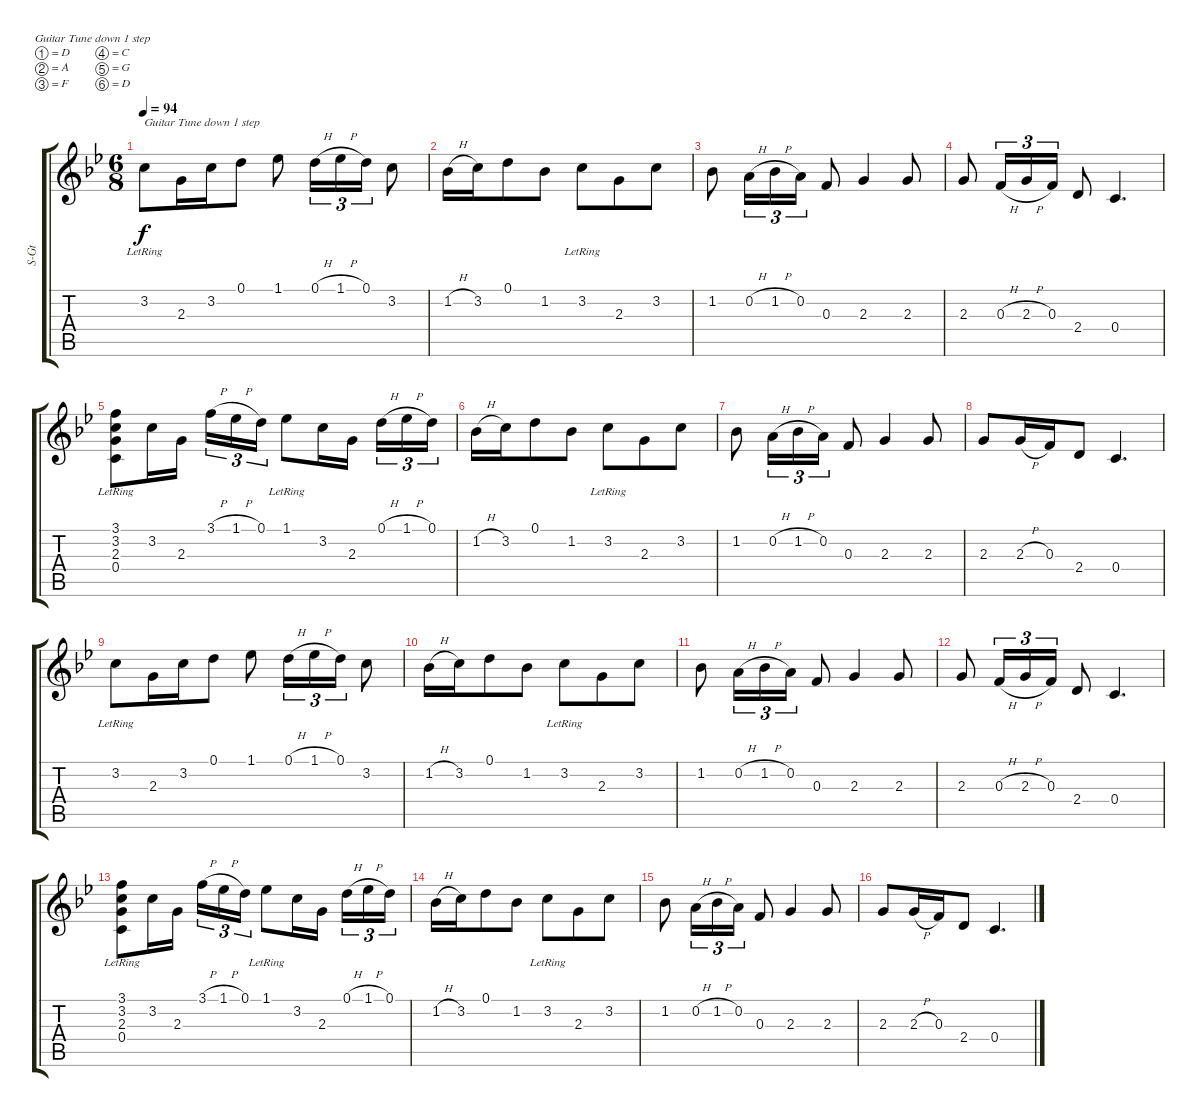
\bracketExtendMode groupsimilarinstruments
\otherSystemsTrackNameOrientation horizontal
\track ("Lead" "S-Gt") {instrument acousticguitarsteel}
\staff {score tabs}
\tuning (D4 A3 F3 C3 G2 D2)
\ts (6 8)
\beaming (8 3 3)
\tempo 94
\clef g2
\ks bb
3.2{lr acc forcenatural}.8{txt "Guitar Tune down 1 step" dy f instrument acousticguitarsteel beam Down} 2.3{acc forcenatural}.16{beam Down} 3.2{acc forcenatural}.16{beam Down} 0.1{acc forcenatural}.8{beam Down} 1.1{acc forcenatural}.8{beam Down} 0.1{h acc forcenatural}.16{tu (3 2) beam Down} 1.1{h acc forcenatural}.16{tu (3 2) beam Down} 0.1{acc forcenatural}.16{tu (3 2) beam Down} 3.2{acc forcenatural}.8{beam Down} |
1.2{h acc forcenatural}.16{beam Down} 3.2{acc forcenatural}.16{beam Down} 0.1{acc forcenatural}.8{beam Down} 1.2{acc forcenatural}.8{beam Down} 3.2{lr acc forcenatural}.8{beam Down} 2.3{acc forcenatural}.8{beam Down} 3.2{acc forcenatural}.8{beam Down} |
1.2{acc forcenatural}.8{beam Down} 0.2{h acc forcenatural}.16{tu (3 2) beam Down} 1.2{h acc forcenatural}.16{tu (3 2) beam Down} 0.2{acc forcenatural}.16{tu (3 2) beam Down} 0.3{acc forcenatural}.8{beam Up} 2.3{acc forcenatural}.4{beam Up} 2.3{acc forcenatural}.8{beam Up} |
2.3{acc forcenatural}.8{beam Up} 0.3{h acc forcenatural}.16{tu (3 2) beam Up} 2.3{h acc forcenatural}.16{tu (3 2) beam Up} 0.3{acc forcenatural}.16{tu (3 2) beam Up} 2.4{acc forcenatural}.8{beam Up} 0.4{acc forcenatural}.4{d beam Up} |
(3.1{lr acc forcenatural} 3.2{acc forcenatural} 2.3{acc forcenatural} 0.4{lr acc forcenatural}).8{beam Down} 3.2{acc forcenatural}.16{beam Down} 2.3{acc forcenatural}.16{beam Down} 3.1{h acc forcenatural}.16{tu (3 2) beam Down} 1.1{h acc forcenatural}.16{tu (3 2) beam Down} 0.1{acc forcenatural}.16{tu (3 2) beam Down} 1.1{lr acc forcenatural}.8{beam Down} 3.2{acc forcenatural}.16{beam Down} 2.3{acc forcenatural}.16{beam Down} 0.1{h acc forcenatural}.16{tu (3 2) beam Down} 1.1{h acc forcenatural}.16{tu (3 2) beam Down} 0.1{acc forcenatural}.16{tu (3 2) beam Down} |
1.2{h acc forcenatural}.16{beam Down} 3.2{acc forcenatural}.16{beam Down} 0.1{acc forcenatural}.8{beam Down} 1.2{acc forcenatural}.8{beam Down} 3.2{lr acc forcenatural}.8{beam Down} 2.3{acc forcenatural}.8{beam Down} 3.2{acc forcenatural}.8{beam Down} |
1.2{acc forcenatural}.8{beam Down} 0.2{h acc forcenatural}.16{tu (3 2) beam Down} 1.2{h acc forcenatural}.16{tu (3 2) beam Down} 0.2{acc forcenatural}.16{tu (3 2) beam Down} 0.3{acc forcenatural}.8{beam Up} 2.3{acc forcenatural}.4{beam Up} 2.3{acc forcenatural}.8{beam Up} |
2.3{acc forcenatural}.8{beam Up} 2.3{h acc forcenatural}.16{beam Up} 0.3{acc forcenatural}.16{beam Up} 2.4{acc forcenatural}.8{beam Up} 0.4{acc forcenatural}.4{d beam Up} |
3.2{lr acc forcenatural}.8{beam Down} 2.3{acc forcenatural}.16{beam Down} 3.2{acc forcenatural}.16{beam Down} 0.1{acc forcenatural}.8{beam Down} 1.1{acc forcenatural}.8{beam Down} 0.1{h acc forcenatural}.16{tu (3 2) beam Down} 1.1{h acc forcenatural}.16{tu (3 2) beam Down} 0.1{acc forcenatural}.16{tu (3 2) beam Down} 3.2{acc forcenatural}.8{beam Down} |
1.2{h acc forcenatural}.16{beam Down} 3.2{acc forcenatural}.16{beam Down} 0.1{acc forcenatural}.8{beam Down} 1.2{acc forcenatural}.8{beam Down} 3.2{lr acc forcenatural}.8{beam Down} 2.3{acc forcenatural}.8{beam Down} 3.2{acc forcenatural}.8{beam Down} |
1.2{acc forcenatural}.8{beam Down} 0.2{h acc forcenatural}.16{tu (3 2) beam Down} 1.2{h acc forcenatural}.16{tu (3 2) beam Down} 0.2{acc forcenatural}.16{tu (3 2) beam Down} 0.3{acc forcenatural}.8{beam Up} 2.3{acc forcenatural}.4{beam Up} 2.3{acc forcenatural}.8{beam Up} |
2.3{acc forcenatural}.8{beam Up} 0.3{h acc forcenatural}.16{tu (3 2) beam Up} 2.3{h acc forcenatural}.16{tu (3 2) beam Up} 0.3{acc forcenatural}.16{tu (3 2) beam Up} 2.4{acc forcenatural}.8{beam Up} 0.4{acc forcenatural}.4{d beam Up} |
(3.1{lr acc forcenatural} 3.2{acc forcenatural} 2.3{lr acc forcenatural} 0.4{lr acc forcenatural}).8{beam Down} 3.2{acc forcenatural}.16{beam Down} 2.3{acc forcenatural}.16{beam Down} 3.1{h acc forcenatural}.16{tu (3 2) beam Down} 1.1{h acc forcenatural}.16{tu (3 2) beam Down} 0.1{acc forcenatural}.16{tu (3 2) beam Down} 1.1{lr acc forcenatural}.8{beam Down} 3.2{acc forcenatural}.16{beam Down} 2.3{acc forcenatural}.16{beam Down} 0.1{h acc forcenatural}.16{tu (3 2) beam Down} 1.1{h acc forcenatural}.16{tu (3 2) beam Down} 0.1{acc forcenatural}.16{tu (3 2) beam Down} |
1.2{h acc forcenatural}.16{beam Down} 3.2{acc forcenatural}.16{beam Down} 0.1{acc forcenatural}.8{beam Down} 1.2{acc forcenatural}.8{beam Down} 3.2{lr acc forcenatural}.8{beam Down} 2.3{acc forcenatural}.8{beam Down} 3.2{acc forcenatural}.8{beam Down} |
1.2{acc forcenatural}.8{beam Down} 0.2{h acc forcenatural}.16{tu (3 2) beam Down} 1.2{h acc forcenatural}.16{tu (3 2) beam Down} 0.2{acc forcenatural}.16{tu (3 2) beam Down} 0.3{acc forcenatural}.8{beam Up} 2.3{acc forcenatural}.4{beam Up} 2.3{acc forcenatural}.8{beam Up} |
2.3{acc forcenatural}.8{beam Up} 2.3{h acc forcenatural}.16{beam Up} 0.3{acc forcenatural}.16{beam Up} 2.4{acc forcenatural}.8{beam Up} 0.4{acc forcenatural}.4{d beam Up}
